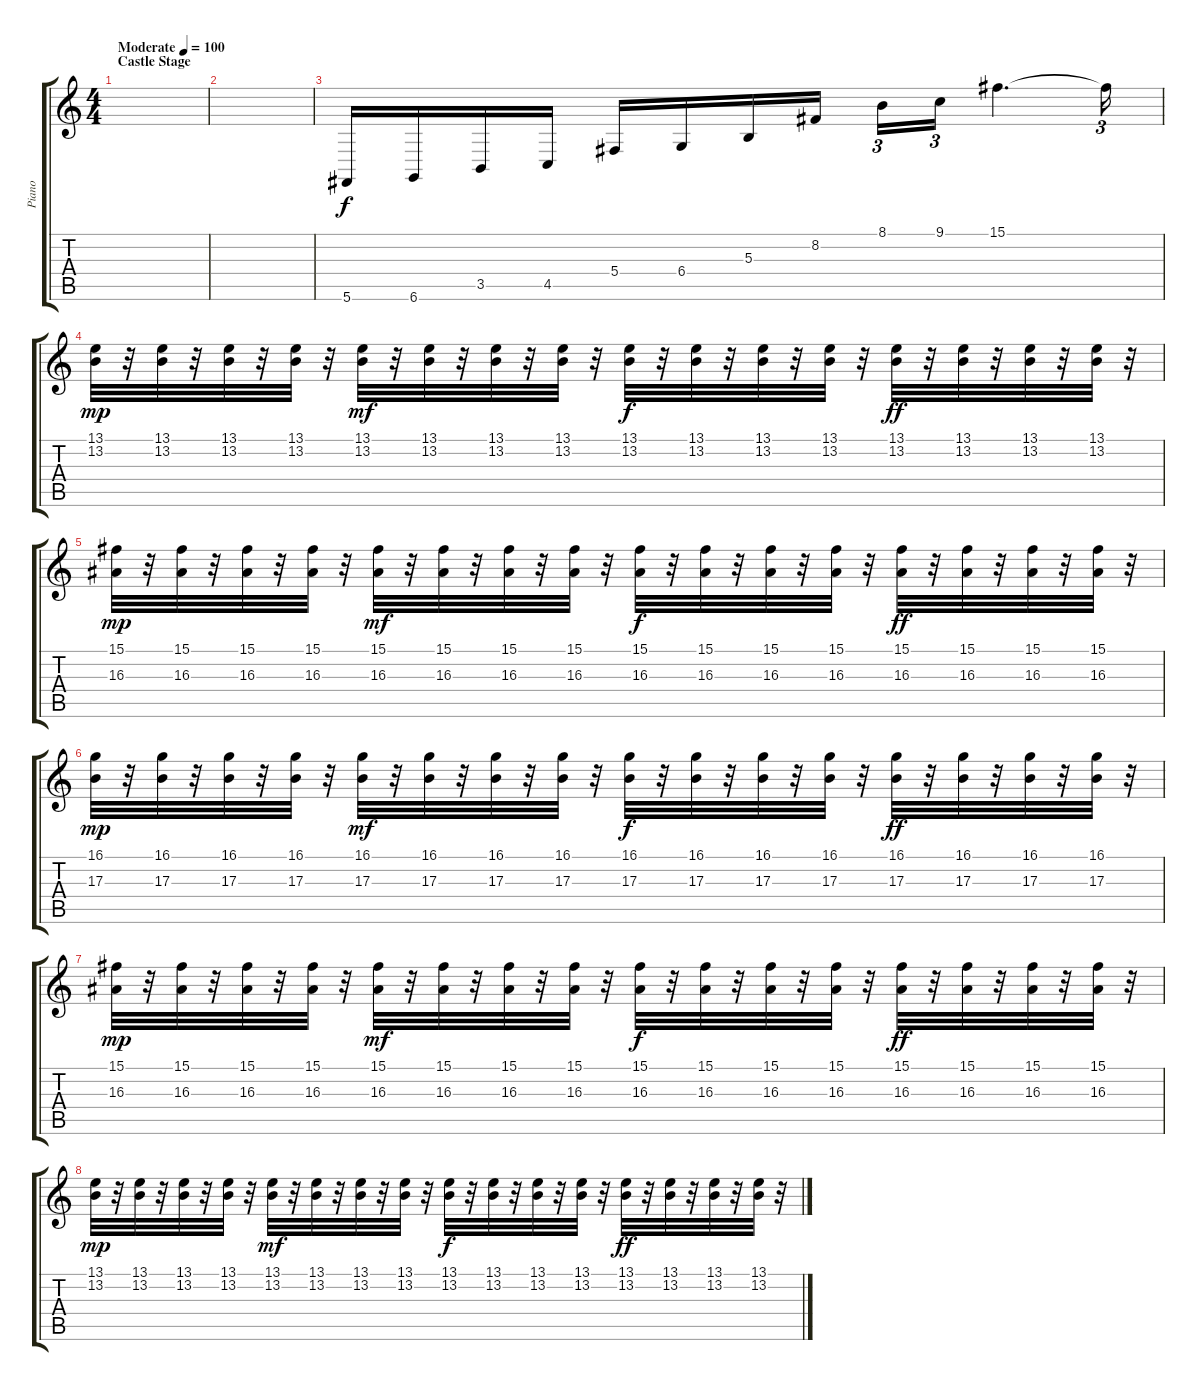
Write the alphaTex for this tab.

\track ("Piano" "Piano") {instrument acousticgrandpiano}
\staff {score tabs}
\tuning (Eb4 Bb3 Gb3 Db3 Ab2 Db2) {hide}
\ts (4 4)
\section ("" "Castle Stage")
\tempo (100 "Moderate")
\clef g2
\ks c
|
|
5.6.16 6.6.16 3.5.16 4.5.16 5.4.16 6.4.16 5.3.16 8.2.16 8.1.16{tu (3 2)} 9.1.16{tu (3 2)} 15.1.4{d} 15.1{t}.16{tu (3 2)} |
(13.1 13.2).32{dy mp} r.32 (13.1 13.2).32 r.32 (13.1 13.2).32 r.32 (13.1 13.2).32 r.32 (13.1 13.2).32{dy mf} r.32 (13.1 13.2).32 r.32 (13.1 13.2).32 r.32 (13.1 13.2).32 r.32 (13.1 13.2).32{dy f} r.32 (13.1 13.2).32 r.32 (13.1 13.2).32 r.32 (13.1 13.2).32 r.32 (13.1 13.2).32{dy ff} r.32 (13.1 13.2).32 r.32 (13.1 13.2).32 r.32 (13.1 13.2).32 r.32 |
(15.1 16.3).32{dy mp} r.32 (15.1 16.3).32 r.32 (15.1 16.3).32 r.32 (15.1 16.3).32 r.32 (15.1 16.3).32{dy mf} r.32 (15.1 16.3).32 r.32 (15.1 16.3).32 r.32 (15.1 16.3).32 r.32 (15.1 16.3).32{dy f} r.32 (15.1 16.3).32 r.32 (15.1 16.3).32 r.32 (15.1 16.3).32 r.32 (15.1 16.3).32{dy ff} r.32 (15.1 16.3).32 r.32 (15.1 16.3).32 r.32 (15.1 16.3).32 r.32 |
(16.1 17.3).32{dy mp} r.32 (16.1 17.3).32 r.32 (16.1 17.3).32 r.32 (16.1 17.3).32 r.32 (16.1 17.3).32{dy mf} r.32 (16.1 17.3).32 r.32 (16.1 17.3).32 r.32 (16.1 17.3).32 r.32 (16.1 17.3).32{dy f} r.32 (16.1 17.3).32 r.32 (16.1 17.3).32 r.32 (16.1 17.3).32 r.32 (16.1 17.3).32{dy ff} r.32 (16.1 17.3).32 r.32 (16.1 17.3).32 r.32 (16.1 17.3).32 r.32 |
(15.1 16.3).32{dy mp} r.32 (15.1 16.3).32 r.32 (15.1 16.3).32 r.32 (15.1 16.3).32 r.32 (15.1 16.3).32{dy mf} r.32 (15.1 16.3).32 r.32 (15.1 16.3).32 r.32 (15.1 16.3).32 r.32 (15.1 16.3).32{dy f} r.32 (15.1 16.3).32 r.32 (15.1 16.3).32 r.32 (15.1 16.3).32 r.32 (15.1 16.3).32{dy ff} r.32 (15.1 16.3).32 r.32 (15.1 16.3).32 r.32 (15.1 16.3).32 r.32 |
(13.1 13.2).32{dy mp} r.32 (13.1 13.2).32 r.32 (13.1 13.2).32 r.32 (13.1 13.2).32 r.32 (13.1 13.2).32{dy mf} r.32 (13.1 13.2).32 r.32 (13.1 13.2).32 r.32 (13.1 13.2).32 r.32 (13.1 13.2).32{dy f} r.32 (13.1 13.2).32 r.32 (13.1 13.2).32 r.32 (13.1 13.2).32 r.32 (13.1 13.2).32{dy ff} r.32 (13.1 13.2).32 r.32 (13.1 13.2).32 r.32 (13.1 13.2).32 r.32
